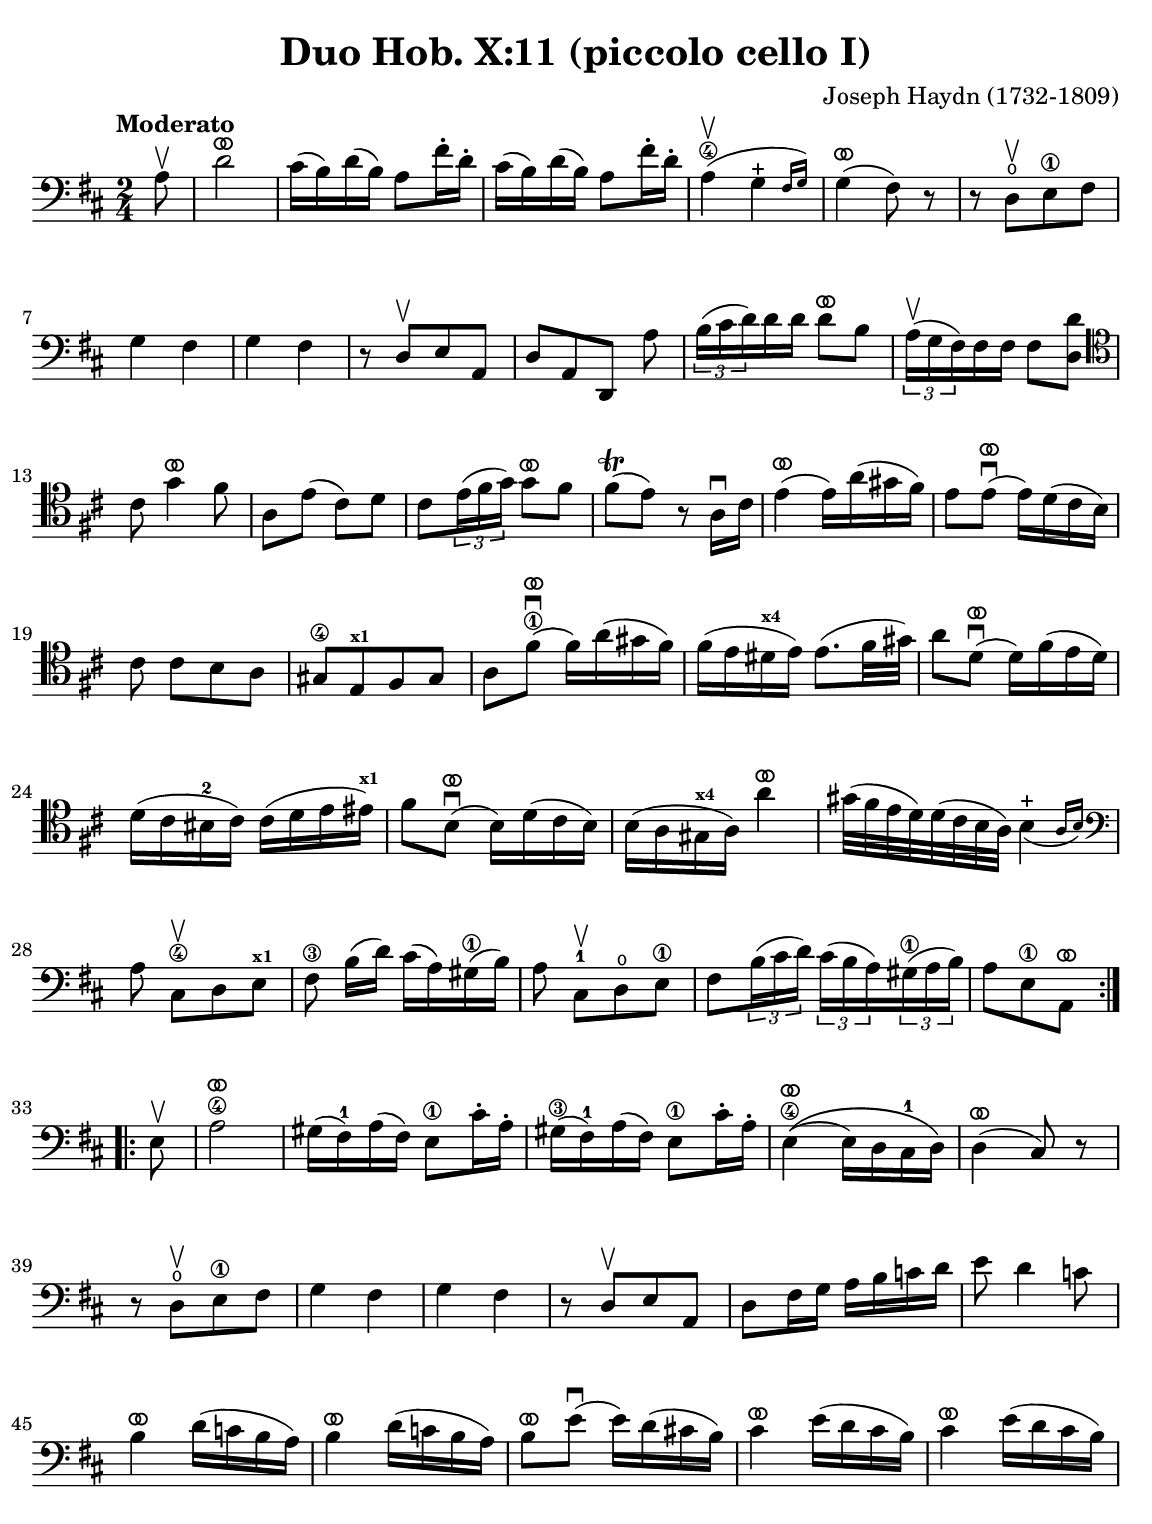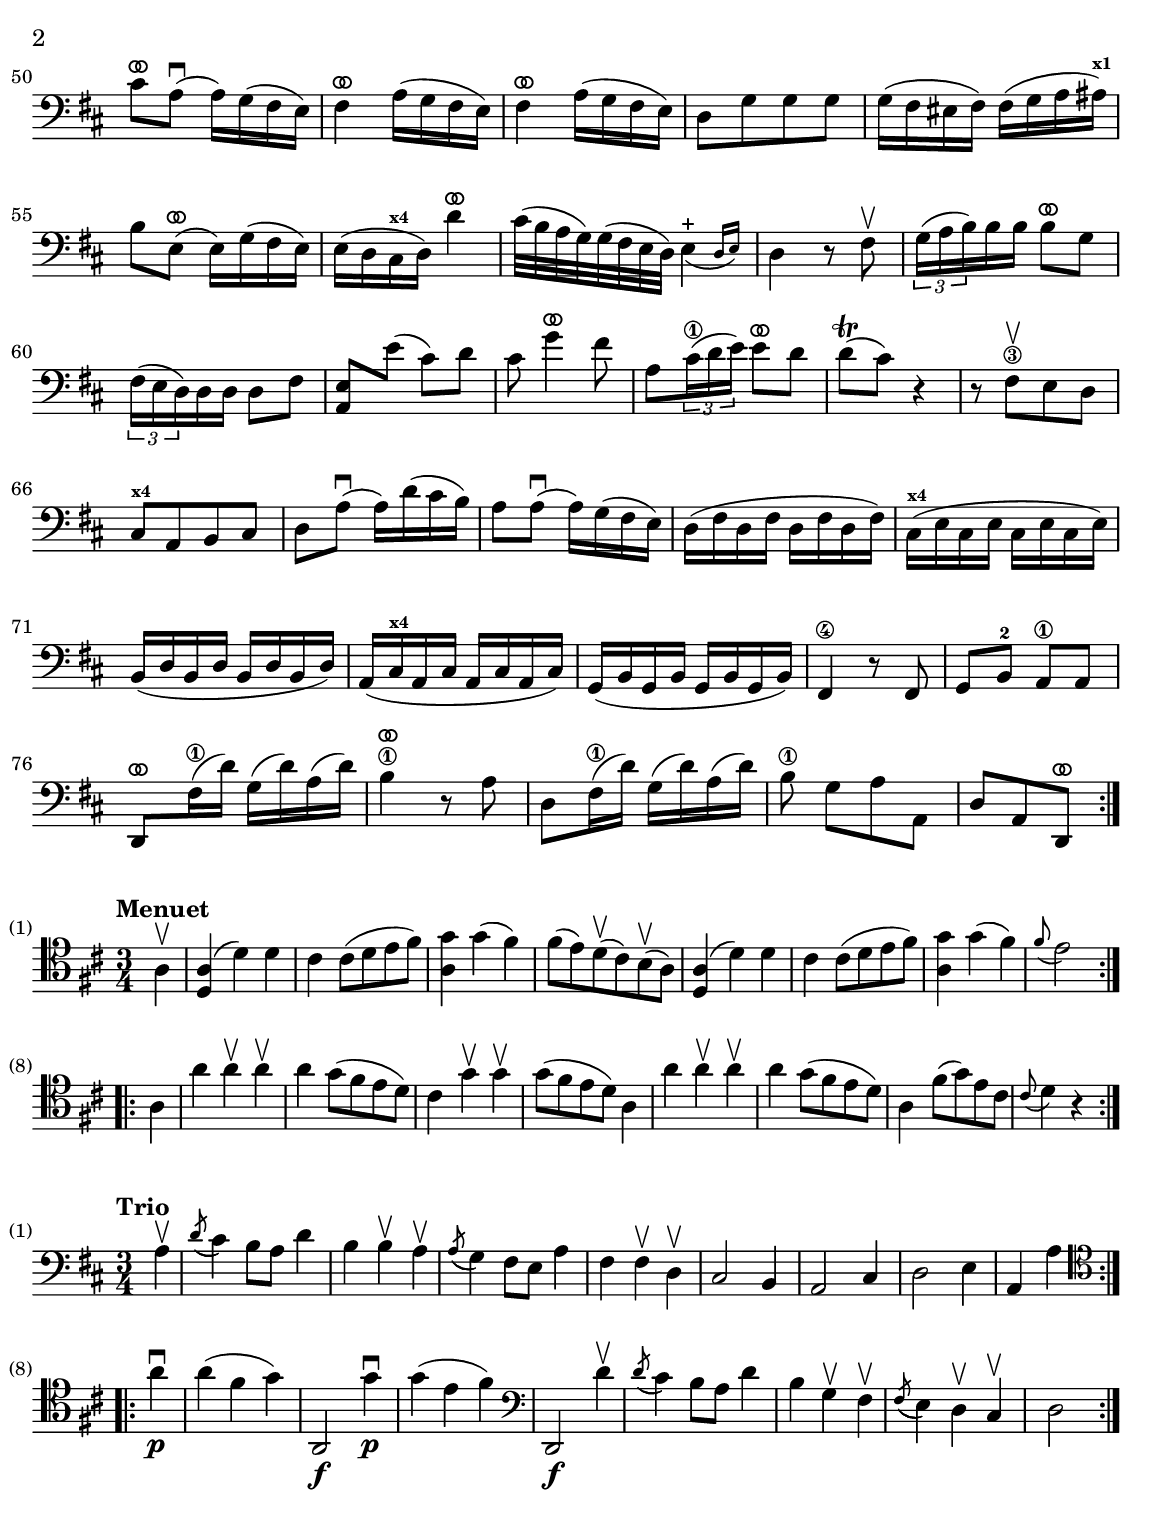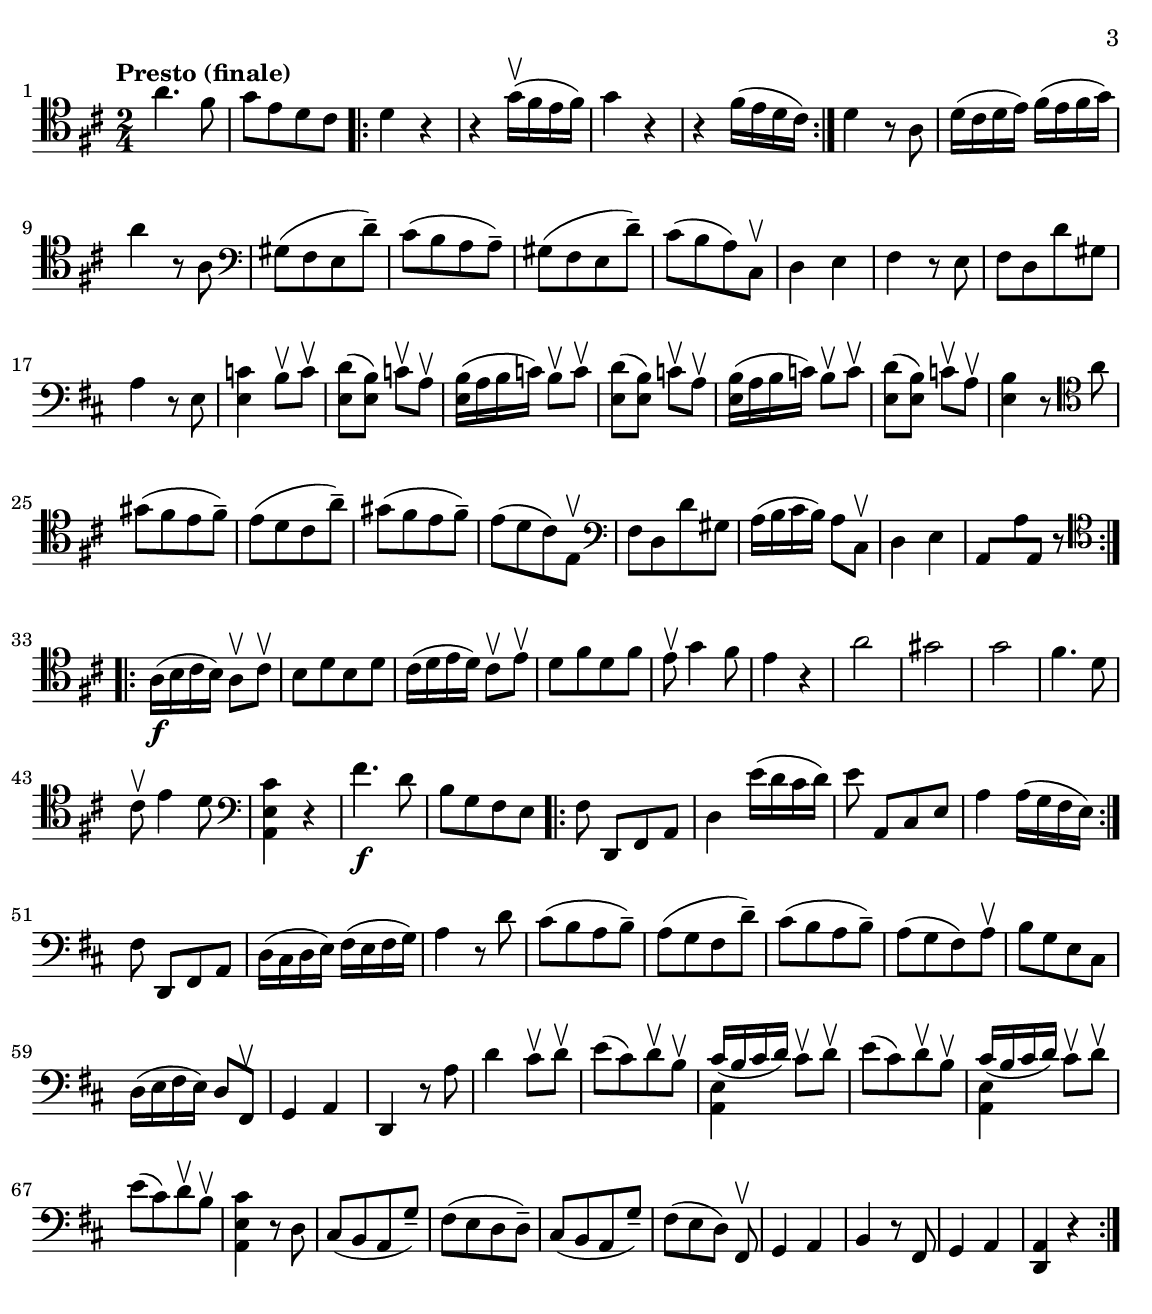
#(set-global-staff-size 21)

\version "2.24.0"

\header {
  title    = "Duo Hob. X:11 (piccolo cello I)"
  composer = "Joseph Haydn (1732-1809)"
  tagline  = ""
}

\language "italiano"

% iPad Pro 12.9

\paper {
  paper-width  = 195\mm
  paper-height = 260\mm
  indent = #0
  page-count = #3
  line-width = #184
%  ragged-last = ##t
  ragged-last-bottom = ##t
  ragged-bottom = ##f
}

ringsps = #"
  0.15 setlinewidth
  0.9 0.6 moveto
  0.4 0.6 0.5 0 361 arc
  stroke
  1.0 0.6 0.5 0 361 arc
  stroke
  "

vibrato = \markup {
  \with-dimensions #'(-0.2 . 1.6) #'(0 . 1.2)
  \postscript #ringsps
}

\score {
  \new Staff {
    \override Hairpin.to-barline = ##f
    \override Beam.auto-knee-gap = #2
    \time 2/4
    \key re \major 
    \clef "bass"
    \tempo "Moderato"
    
    \repeat volta 2 {
      \partial 8 la8\upbow
      | re'2^\vibrato
      | dod'16( si16) re'16( si16) la8 fad'16-. re'16-.
      | dod'16( si16) re'16( si16) la8 fad'16-. re'16-.
      | la4\4(\upbow \afterGrace sol4-+ {fad16 sol16)}
      | sol4(^\vibrato fad8) r8
      | r8 re8\open[\upbow  mi8\1 fad8]
      | sol4 fad4 
      | sol4 fad4
      | r8 re8[\upbow mi8 la,8]
      | re8[ la,8 re,8] la8
      | \tuplet 3/2 {si16( dod'16 re'16)} re'16 re'16 re'8^\vibrato si8
      | \tuplet 3/2 {la16(^\upbow sol16 fad16)} fad16 fad16 fad8 <<re'8 re8>>
      \clef "tenor"
        dod'8 sol'4^\vibrato fad'8
      | la8 mi'8( dod'8) re'8 
      | dod'8 \tuplet 3/2 {mi'16( fad'16 sol'16)} sol'8^\vibrato fad'8
      | fad'8\trill( mi'8) r8 la16\downbow dod'16
      | mi'4(^\vibrato mi'16) la'16( sold'16 fad'16)
      | mi'8 mi'8\downbow(^\vibrato mi'16) re'16( dod'16 si16)
      |  dod'8 dod'8[ si8 la8]
      | sold8[\4 mi8^\markup{\bold\teeny x1} fad8 sold8]
      | la8 fad'8^\vibrato\1\downbow( fad'16) la'16( sold'16 fad'16)
      |fad'16( mi'16 red'16^\markup{\bold\teeny x4} mi'16) mi'8.( fad'32 sold'32)
      | la'8 re'8^\vibrato\downbow( re'16) fad'16( mi'16 re'16)
      | re'16( dod'16 sid16-2 dod'16) dod'16( re'16 mi'16 mid'16)^\markup{\bold\teeny x1}
      | fad'8 si8^\vibrato\downbow( si16) re'16( dod'16 si16)
      | si16( la16 sold16^\markup{\bold\teeny x4} la16) la'4^\vibrato
      | sold'32( fad'32 mi'32 re'32) re'32( dod'32 si32 la32) \afterGrace si4_(-+ {la16 si16)}
      \clef "bass"
        la8 dod8\4\upbow[ re8 mi8]^\markup{\bold\teeny x1}
      | fad8\3 si16([ re'16)] dod'16( la16) sold16(\1 si16)
      | la8 dod8-1\upbow[ re8\open mi8]\1
      | fad8 \tuplet 3/2 {si16( dod'16 re'16)} \tuplet 3/2 {dod'16( si16 la16)}
        \tuplet 3/2 {sold16(\1 la16 si16)}
      | \partial 4. la8[ mi8\1 la,8]^\vibrato
    }
    
    \repeat volta 2 {
        \partial 8 mi8\upbow
      | la2\4^\vibrato
      | sold16( fad16)-1 la16( fad16) mi8\1 dod'16-. la16-.
      | sold16(\3 fad16)-1 la16( fad16) mi8\1 dod'16-. la16-.
      | mi4\4^\vibrato\(( mi16) re16 dod16-1 re16\)
      | re4(^\vibrato dod8) r8
      | r8 re8\open\upbow[ mi8\1 fad8]
      | sol4 fad4 
      | sol4 fad4
      | r8 re8\upbow[ mi8 la,8]
      | re8 fad16 sol16 la16 si16 do'16 re'16
      | mi'8 re'4 do'8
      | si4^\vibrato re'16( do'16 si16 la16)
      | si4^\vibrato re'16( do'16 si16 la16)
      | si8^\vibrato mi'8\downbow( mi'16) re'16( dod'!16 si16)
      | dod'4^\vibrato mi'16( re'16 dod'16 si16)
      | dod'4^\vibrato mi'16( re'16 dod'16 si16)
      | dod'8^\vibrato la8(\downbow la16) sol16( fad16 mi16)
      | fad4^\vibrato la16( sol16 fad16 mi16)
      | fad4^\vibrato la16( sol16 fad16 mi16)
      | re8[ sol8 sol8 sol8]
      | sol16( fad16 mid16 fad16) fad16( sol16 la16 lad16)^\markup{\bold\teeny x1}
      | si8 mi8(^\vibrato mi16) sol16( fad16 mi16)
      | mi16( re16 dod16^\markup{\bold\teeny x4} re16) re'4^\vibrato
      | dod'32( si32 la32 sol32) sol32( fad32 mi32 re32) \afterGrace mi4-+_( {re16 mi16)}
      | re4 r8 fad8\upbow
      | \tuplet 3/2 {sol16( la16 si16)} si16 si16 si8^\vibrato sol8
      | \tuplet 3/2 {fad16( mi16 re16)} re16 re16 re8 fad8
      | <<mi8 la,8>> mi'8( dod'8) re'8
      | dod'8 sol'4^\vibrato fad'8
      | la8 \tuplet 3/2 {dod'16(\1 re'16 mi'16)} mi'8^\vibrato re'8
      | re'8\trill( dod'8) r4
      | r8 fad8\3\upbow[ mi8 re8]
      | dod8[^\markup{\bold\teeny x4} la,8 si,8 dod8]
      | re8 la8\downbow( la16) re'16( dod'16 si16)
      | la8 la8(\downbow la16) sol16( fad16 mi16)
      | re16( fad16 re16 fad16 re16 fad16 re16 fad16)
      | dod16(^\markup{\bold\teeny x4} mi16 dod16 mi16 dod16 mi16 dod16 mi16)
      | si,16( re16 si,16 re16 si,16 re16 si,16 re16)
      | la,16( dod16^\markup{\bold\teeny x4} la,16 dod16 la,16 dod16 la,16 dod16)
      | sol,16( si,16 sol,16 si,16 sol,16 si,16 sol,16 si,16) fad,4\4 r8 fad,8
      | sol,8 si,8-2 la,8\1 la,8
      | re,8^\vibrato fad16(\1 re'16) sol16( re'16) la16( re'16)
      | si4\1^\vibrato r8 la8
      | re8 fad16(\1 re'16) sol16( re'16) la16( re'16)
      | si8\1 sol8[ la8 la,8]
      | \partial 4. re8[ la,8 re,8]^\vibrato 
    }
  }
}

    


\score {
  \new Staff {
    \set Score.barNumberVisibility = #all-bar-numbers-visible
    \override Hairpin.to-barline = ##f
    \override Beam.auto-knee-gap = #2

    \time 3/4
    \key re \major 
    \tempo "Menuet"
    \clef "tenor"

 %   \set Score.currentBarNumber = #0

    \repeat volta 2 {    
        \partial 4 la4\upbow
      | <<la4( re4>> re'4) re'4
      | dod'4 dod'8( re'8 mi'8 fad'8)
      | <<sol'4 la4>> sol'4( fad'4)
      | fad'8( mi'8) re'8\upbow( dod'8) si8\upbow( la8)
      | <<la4( re4>> re'4) re'4
      | dod'4 dod'8( re'8 mi'8 fad'8)
      | <<sol'4 la4>> sol'4( fad'4)
      | \grace {fad'8(} mi'2)
    }
    
    \repeat volta 2 {
        \partial 4 la4
      | la'4 la'4\upbow la'4\upbow
      | la'4 sol'8( fad'8 mi'8 re'8)
      | dod'4 sol'4\upbow sol'4\upbow
      | sol'8( fad'8 mi'8 re'8) la4
      | la'4 la'4\upbow la'4\upbow
      | la'4 sol'8( fad'8 mi'8 re'8)
      | la4 fad'8( sol'8) mi'8 dod'8
      | \grace {dod'8(} re'4) r4
    }
  }
}

\score {
  \new Staff {
    \set Score.barNumberVisibility = #all-bar-numbers-visible
    \override Hairpin.to-barline = ##f
    \override Beam.auto-knee-gap = #2

    \time 3/4
    \key re \major 
    \tempo "Trio"
    \clef "bass"

%    \set Score.currentBarNumber = #0

    \repeat volta 2 {
        \partial 4 la4\upbow
      | \acciaccatura re'8( dod'4) si8 la8 re'4
      | si4 si4\upbow la4\upbow
      | \acciaccatura la8( sol4) fad8 mi8 la4
      | fad4 fad4\upbow re4\upbow
      | dod2 si,4
      | la,2 dod4
      | re2 mi4
      | la,4 la4
    }
    
    \repeat volta 2 {
      \clef "tenor"
        \partial 4 la'4\p\downbow
      | la'4( fad'4 sol'4)
      | la,2\f sol'4\downbow\p
      | sol'4( mi'4 fad'4)
      \clef "bass"
      | re,2\f re'4\upbow
      | \acciaccatura re'8( dod'4) si8 la8 re'4
      | si4 sol4\upbow fad4\upbow
      | \acciaccatura fad8( mi4) re4\upbow dod4\upbow
      | re2
    }
  }
}

\pageBreak

\score {
  \new Staff {
    \set Score.barNumberVisibility = #all-bar-numbers-visible
    \override Hairpin.to-barline = ##f
    \override Beam.auto-knee-gap = #2

    \time 2/4
    \key re \major 
    \tempo "Presto (finale)"
    \clef "tenor"
    
    \repeat volta 2 {
        la'4. fad'8
      | sol'8[ mi'8 re'8 dod'8]
    
      \repeat volta 2 {
        re'4 r4
      | r4 sol'16(\upbow fad'16 mi'16 fad'16)
      | sol'4 r4
      | r4 fad'16( mi'16 re'16 dod'16)
      }
    
        re'4 r8 la8
      | re'16( dod'16 re'16 mi'16) fad'16( mi'16 fad'16 sol'16)
      | la'4 r8 la8
      | \clef "bass" 
        sold8[( fad8 mi8 re'8--)]
      | dod'8[( si8 la8 la8--)]
      | sold8[( fad8 mi8 re'8--)]
      | dod'8[( si8 la8) dod8]\upbow
      | re4 mi4
      | fad4 r8 mi8
      | fad8[ re8 re'8 sold8]
      | la4 r8 mi8
      | <<do'4 mi4>> si8\upbow do'8\upbow
      | <<re'8( mi8>> <<si8) mi8>> do'8\upbow la8\upbow
      | <<si16( mi16>> la16 si16 do'16) si8\upbow do'8\upbow
      | <<re'8( mi8>> <<si8) mi8>> do'8\upbow la8\upbow
      | <<si16( mi16>> la16 si16 do'16) si8\upbow do'8\upbow  
      | <<re'8( mi8>> <<si8) mi8>> do'8\upbow la8\upbow
      | <<si4 mi4>> r8 
        \clef "tenor"
        la'8
      | sold'8[( fad'8 mi'8 fad'8--)]
      | mi'8[( re'8 dod'8 la'8--)]
      | sold'8[( fad'8 mi'8 fad'8--)]
      | mi'8[( re'8 dod'8) mi8]\upbow
      | \clef "bass"
        fad8[ re8 re'8 sold8]
      | la16( si16 dod'16 si16) la8 dod8\upbow
      | re4 mi4
      | la,8[ la8 la,8] r8
    }
          
    \repeat volta 2 {
      \clef "tenor"
        la16\f( si16 dod'16 si16) la8\upbow dod'8\upbow
      | si8[ re'8 si8 re'8]
      | dod'16( re'16 mi'16 re'16) dod'8\upbow mi'8\upbow
      | re'8[ fad'8 re'8 fad'8]
      | mi'8\upbow sol'4 fad'8
      | mi'4 r4
      | la'2
      | sold'2
      | sol'2
      | fad'4. re'8
      | dod'8\upbow mi'4 re'8
      | \clef "bass"
        <<dod'4 mi4 la,4>> r4
      | fad'4.\f re'8
      | si8[ sol8 fad8 mi8]
      
      \repeat volta 2 {
      | fad8 re,8[ fad,8 la,8]
      | re4 mi'16( re'16 dod'16 re'16)
      | mi'8 la,8[ dod8 mi8]
      | la4 la16( sol16 fad16 mi16)
      }
      
      | fad8 re,8[ fad,8 la,8]
      | re16( dod16 re16 mi16) fad16( mi16 fad16 sol16)
      | la4 r8 re'8
      | dod'8[( si8 la8 si8--)]
      | la8[( sol8 fad8 re'8--)]
      | dod'8[( si8 la8 si8--)]
      | la8[( sol8 fad8) la8\upbow]
      | si8[ sol8 mi8 dod8]
      | re16( mi16 fad16 mi16) re8 fad,8\upbow
      | sol,4 la,4
      | re,4 r8 la8
      | re'4 dod'8\upbow re'8\upbow
      | mi'8[( dod'8) re'8\upbow si8\upbow]
      | <<{dod'16_( si16 dod'16 re'16)}\\{<<mi4 la,4>>}>> dod'8\upbow re'8\upbow 
      | mi'8[( dod'8) re'8\upbow si8\upbow]
      | <<{dod'16_( si16 dod'16 re'16)}\\{<<mi4 la,4>>}>> dod'8\upbow re'8\upbow 
      | mi'8[( dod'8) re'8\upbow si8\upbow]
      | <<dod'4 mi4 la,4>> r8 re8
      | dod8[( si,8 la,8 sol8--)]
      | fad8[( mi8 re8 re8--)]
      | dod8[( si,8 la,8 sol8--)]
      | fad8[( mi8 re8)] fad,8\upbow
      | sol,4 la,4
      | si,4 r8 fad,8
      | sol,4 la,4
      | <<la,4 re,4>> r4
    }

  }
  

  
  
}

